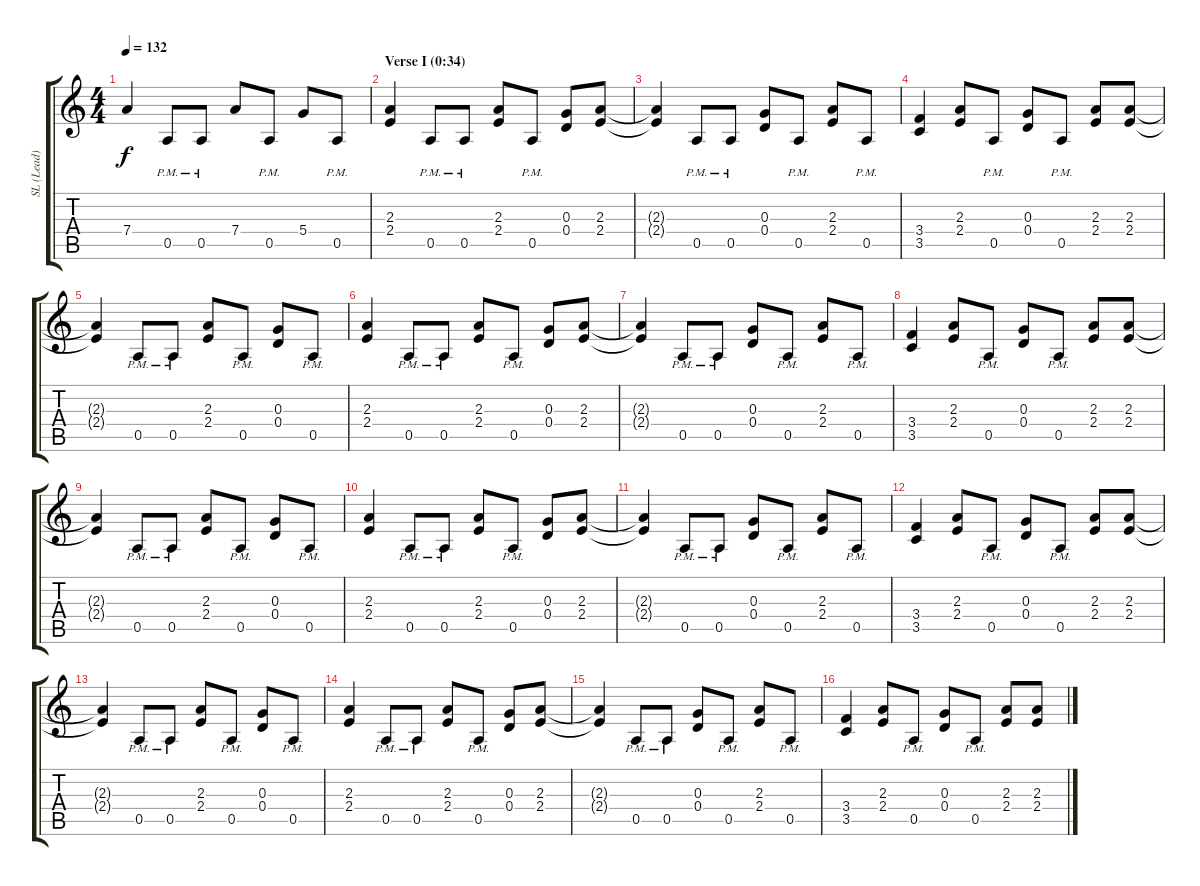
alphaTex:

\track ("SL (Lead)" "SL (Lead)") {instrument overdrivenguitar}
\staff {score tabs}
\tuning (E4 B3 G3 D3 A2 E2) {hide}
\ts (4 4)
\tempo 132
\clef g2
\ks c
7.4{t}.4{dy f} 0.5{pm}.8 0.5{pm}.8 7.4.8 0.5{pm}.8 5.4.8 0.5{pm}.8 |
\section ("" "Verse I (0:34)")
(2.3 2.4).4 0.5{pm}.8 0.5{pm}.8 (2.3 2.4).8 0.5{pm}.8 (0.3 0.4).8 (2.3 2.4).8 |
(2.3{t} 2.4{t}).4 0.5{pm}.8 0.5{pm}.8 (0.3 0.4).8 0.5{pm}.8 (2.3 2.4).8 0.5{pm}.8 |
(3.4 3.5).4 (2.3 2.4).8 0.5{pm}.8 (0.3 0.4).8 0.5{pm}.8 (2.3 2.4).8 (2.3 2.4).8 |
(2.3{t} 2.4{t}).4 0.5{pm}.8 0.5{pm}.8 (2.3 2.4).8 0.5{pm}.8 (0.3 0.4).8 0.5{pm}.8 |
(2.3 2.4).4 0.5{pm}.8 0.5{pm}.8 (2.3 2.4).8 0.5{pm}.8 (0.3 0.4).8 (2.3 2.4).8 |
(2.3{t} 2.4{t}).4 0.5{pm}.8 0.5{pm}.8 (0.3 0.4).8 0.5{pm}.8 (2.3 2.4).8 0.5{pm}.8 |
(3.4 3.5).4 (2.3 2.4).8 0.5{pm}.8 (0.3 0.4).8 0.5{pm}.8 (2.3 2.4).8 (2.3 2.4).8 |
(2.3{t} 2.4{t}).4 0.5{pm}.8 0.5{pm}.8 (2.3 2.4).8 0.5{pm}.8 (0.3 0.4).8 0.5{pm}.8 |
(2.3 2.4).4 0.5{pm}.8 0.5{pm}.8 (2.3 2.4).8 0.5{pm}.8 (0.3 0.4).8 (2.3 2.4).8 |
(2.3{t} 2.4{t}).4 0.5{pm}.8 0.5{pm}.8 (0.3 0.4).8 0.5{pm}.8 (2.3 2.4).8 0.5{pm}.8 |
(3.4 3.5).4 (2.3 2.4).8 0.5{pm}.8 (0.3 0.4).8 0.5{pm}.8 (2.3 2.4).8 (2.3 2.4).8 |
(2.3{t} 2.4{t}).4 0.5{pm}.8 0.5{pm}.8 (2.3 2.4).8 0.5{pm}.8 (0.3 0.4).8 0.5{pm}.8 |
(2.3 2.4).4 0.5{pm}.8 0.5{pm}.8 (2.3 2.4).8 0.5{pm}.8 (0.3 0.4).8 (2.3 2.4).8 |
(2.3{t} 2.4{t}).4 0.5{pm}.8 0.5{pm}.8 (0.3 0.4).8 0.5{pm}.8 (2.3 2.4).8 0.5{pm}.8 |
(3.4 3.5).4 (2.3 2.4).8 0.5{pm}.8 (0.3 0.4).8 0.5{pm}.8 (2.3 2.4).8 (2.3 2.4).8
